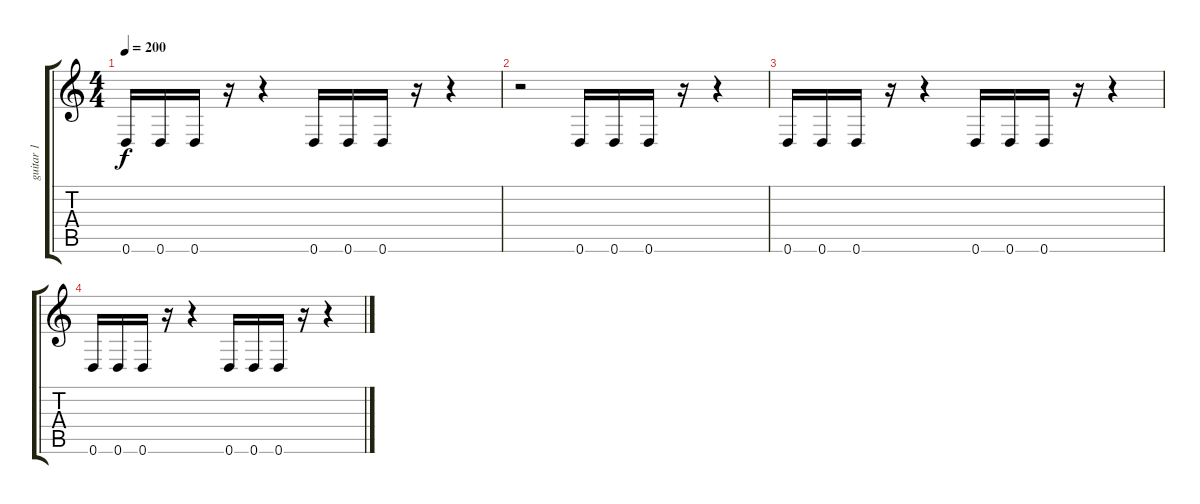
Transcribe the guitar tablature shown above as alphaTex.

\track ("guitar 1" "guitar 1") {instrument distortionguitar}
\staff {score tabs}
\tuning (E4 B3 G3 D3 A2 D2) {hide}
\ts (4 4)
\tempo 200
\clef g2
\ks c
0.6.16{dy f volume 0} 0.6.16 0.6.16 r.16 r.4 0.6.16 0.6.16 0.6.16 r.16 r.4 |
r.2 0.6.16 0.6.16 0.6.16 r.16 r.4 |
0.6.16 0.6.16 0.6.16 r.16 r.4 0.6.16 0.6.16 0.6.16 r.16 r.4 |
0.6.16 0.6.16 0.6.16 r.16 r.4 0.6.16 0.6.16 0.6.16 r.16 r.4
